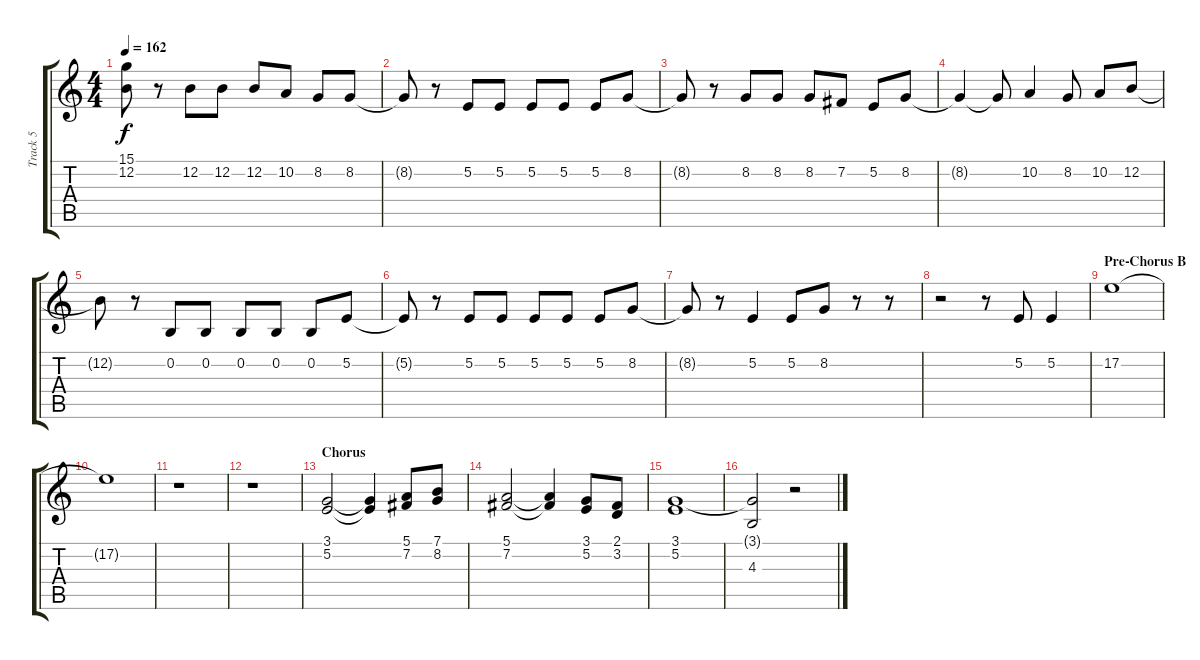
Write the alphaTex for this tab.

\track ("Track 5" "Track 5") {instrument trumpet}
\staff {score tabs}
\tuning (E4 B3 G3 D3 A2 E2) {hide}
\ts (4 4)
\tempo 162
\clef g2
\ks c
(15.1{t} 12.2{t}).8{dy f} r.8 12.2.8 12.2.8 12.2.8 10.2.8 8.2.8 8.2.8 |
8.2{t}.8 r.8 5.2.8 5.2.8 5.2.8 5.2.8 5.2.8 8.2.8 |
8.2{t}.8 r.8 8.2.8 8.2.8 8.2.8 7.2.8 5.2.8 8.2.8 |
8.2{t}.4 8.2{t}.8 10.2.4 8.2.8 10.2.8 12.2.8 |
12.2{t}.8 r.8 0.2.8 0.2.8 0.2.8 0.2.8 0.2.8 5.2.8 |
5.2{t}.8 r.8 5.2.8 5.2.8 5.2.8 5.2.8 5.2.8 8.2.8 |
8.2{t}.8 r.8 5.2.4 5.2.8 8.2.8 r.8 r.8 |
r.2 r.8 5.2.8 5.2.4 |
\section ("" "Pre-Chorus B")
17.2.1 |
17.2{t}.1 |
r.1 |
r.1 |
\section ("" "Chorus")
(3.1 5.2).2 (3.1{t} 5.2{t}).4 (5.1 7.2).8 (7.1 8.2).8 |
(5.1 7.2).2 (5.1{t} 7.2{t}).4 (3.1 5.2).8 (2.1 3.2).8 |
(3.1 5.2).1 |
(3.1{t} 4.3).2 r.2
